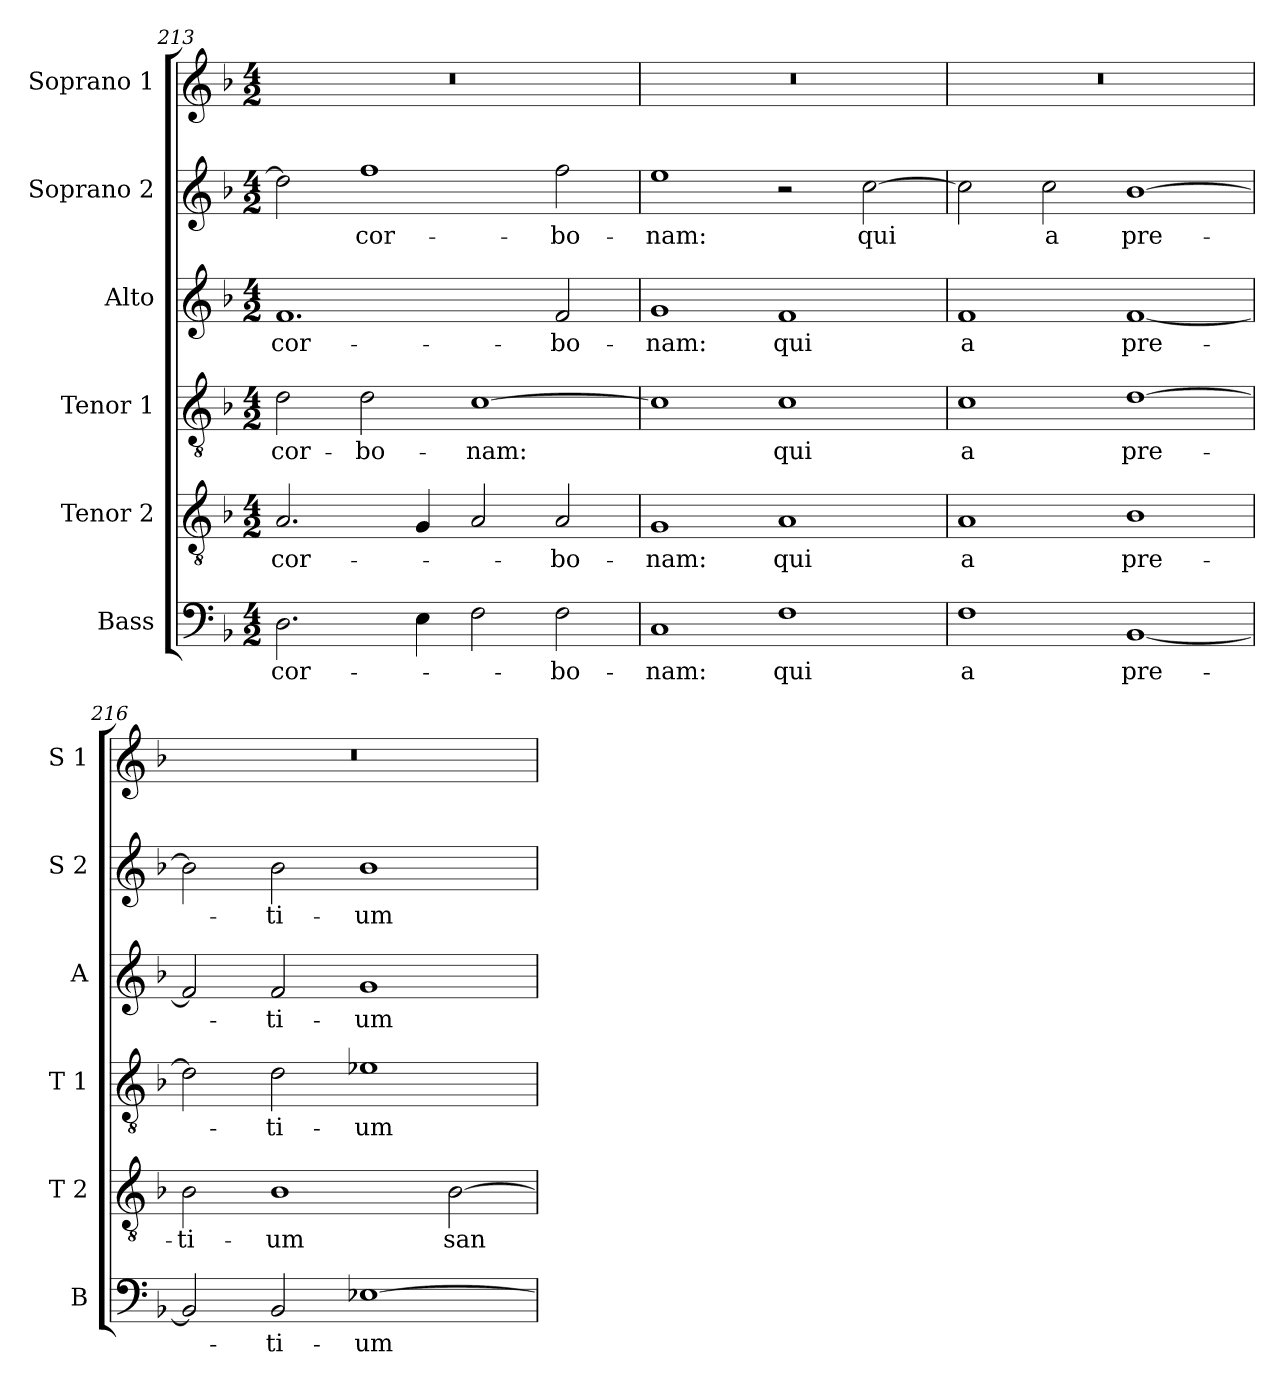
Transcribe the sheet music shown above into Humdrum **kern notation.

**kern	**text	**kern	**text	**kern	**text	**kern	**text	**kern	**text	**kern
*part6	*part6	*part5	*part5	*part4	*part4	*part3	*part3	*part2	*part2	*part1
*staff6	*staff6	*staff5	*staff5	*staff4	*staff4	*staff3	*staff3	*staff2	*staff2	*staff1
*I"Bass	*	*I"Tenor 2	*	*I"Tenor 1	*	*I"Alto	*	*I"Soprano 2	*	*I"Soprano 1
*I'B	*	*I'T 2	*	*I'T 1	*	*I'A	*	*I'S 2	*	*I'S 1
*clefF4	*	*clefGv2	*	*clefGv2	*	*clefG2	*	*clefG2	*	*clefG2
*k[b-]	*	*k[b-]	*	*k[b-]	*	*k[b-]	*	*k[b-]	*	*k[b-]
*F:	*	*F:	*	*F:	*	*F:	*	*F:	*	*F:
*M4/2	*	*M4/2	*	*M4/2	*	*M4/2	*	*M4/2	*	*M4/2
=213	=213	=213	=213	=213	=213	=213	=213	=213	=213	=213
!	!LO:LY:b	!	!	!	!	!	!	!	!	!
!	!	!	!LO:LY:b	!	!	!	!	!	!	!
!	!	!	!	!	!LO:LY:b	!	!	!	!	!
!	!	!	!	!	!	!	!LO:LY:b	!	!	!
2.D\	cor-	2.A/	cor-	2d\	cor-	1.f	cor-	2dd\]	.	0r
!	!	!	!	!	!LO:LY:b	!	!	!	!	!
!	!	!	!	!	!	!	!	!	!LO:LY:b	!
.	.	.	.	2d\	-bo-	.	.	1ff	cor-	.
4E\	.	4G/	.	.	.	.	.	.	.	.
!	!	!	!	!	!LO:LY:b	!	!	!	!	!
2F\	.	2A/	.	[1c	-nam:	.	.	.	.	.
!	!LO:LY:b	!	!	!	!	!	!	!	!	!
!	!	!	!LO:LY:b	!	!	!	!	!	!	!
!	!	!	!	!	!	!	!LO:LY:b	!	!	!
!	!	!	!	!	!	!	!	!	!LO:LY:b	!
2F\	-bo-	2A/	-bo-	.	.	2f/	-bo-	2ff\	-bo-	.
=214	=214	=214	=214	=214	=214	=214	=214	=214	=214	=214
!	!LO:LY:b	!	!	!	!	!	!	!	!	!
!	!	!	!LO:LY:b	!	!	!	!	!	!	!
!	!	!	!	!	!	!	!LO:LY:b	!	!	!
!	!	!	!	!	!	!	!	!	!LO:LY:b	!
1C	-nam:	1G	-nam:	1c]	.	1g	-nam:	1ee	-nam:	0r
!	!LO:LY:b	!	!	!	!	!	!	!	!	!
!	!	!	!LO:LY:b	!	!	!	!	!	!	!
!	!	!	!	!	!LO:LY:b	!	!	!	!	!
!	!	!	!	!	!	!	!LO:LY:b	!	!	!
1F	qui	1A	qui	1c	qui	1f	qui	2r	.	.
!	!	!	!	!	!	!	!	!	!LO:LY:b	!
.	.	.	.	.	.	.	.	[2cc\	qui	.
=215	=215	=215	=215	=215	=215	=215	=215	=215	=215	=215
!	!LO:LY:b	!	!	!	!	!	!	!	!	!
!	!	!	!LO:LY:b	!	!	!	!	!	!	!
!	!	!	!	!	!LO:LY:b	!	!	!	!	!
!	!	!	!	!	!	!	!LO:LY:b	!	!	!
1F	a	1A	a	1c	a	1f	a	2cc\]	.	0r
!	!	!	!	!	!	!	!	!	!LO:LY:b	!
.	.	.	.	.	.	.	.	2cc\	a	.
!	!LO:LY:b	!	!	!	!	!	!	!	!	!
!	!	!	!LO:LY:b	!	!	!	!	!	!	!
!	!	!	!	!	!LO:LY:b	!	!	!	!	!
!	!	!	!	!	!	!	!LO:LY:b	!	!	!
!	!	!	!	!	!	!	!	!	!LO:LY:b	!
[1BB-	pre-	1B-	pre-	[1d	pre-	[1f	pre-	[1b-	pre-	.
!!LO:PB:g=z
=216	=216	=216	=216	=216	=216	=216	=216	=216	=216	=216
!	!	!	!LO:LY:b	!	!	!	!	!	!	!
2BB-/]	.	2B-\	-ti-	2d\]	.	2f/]	.	2b-\]	.	0r
!	!LO:LY:b	!	!	!	!	!	!	!	!	!
!	!	!	!LO:LY:b	!	!	!	!	!	!	!
!	!	!	!	!	!LO:LY:b	!	!	!	!	!
!	!	!	!	!	!	!	!LO:LY:b	!	!	!
!	!	!	!	!	!	!	!	!	!LO:LY:b	!
2BB-/	-ti-	1B-	-um	2d\	-ti-	2f/	-ti-	2b-\	-ti-	.
!	!LO:LY:b	!	!	!	!	!	!	!	!	!
!	!	!	!	!	!LO:LY:b	!	!	!	!	!
!	!	!	!	!	!	!	!LO:LY:b	!	!	!
!	!	!	!	!	!	!	!	!	!LO:LY:b	!
[1E-X	-um	.	.	1e-X	-um	1g	-um	1b-	-um	.
!	!	!	!LO:LY:b	!	!	!	!	!	!	!
.	.	[2B-\	san-	.	.	.	.	.	.	.
=	=	=	=	=	=	=	=	=	=	=
*-	*-	*-	*-	*-	*-	*-	*-	*-	*-	*-
